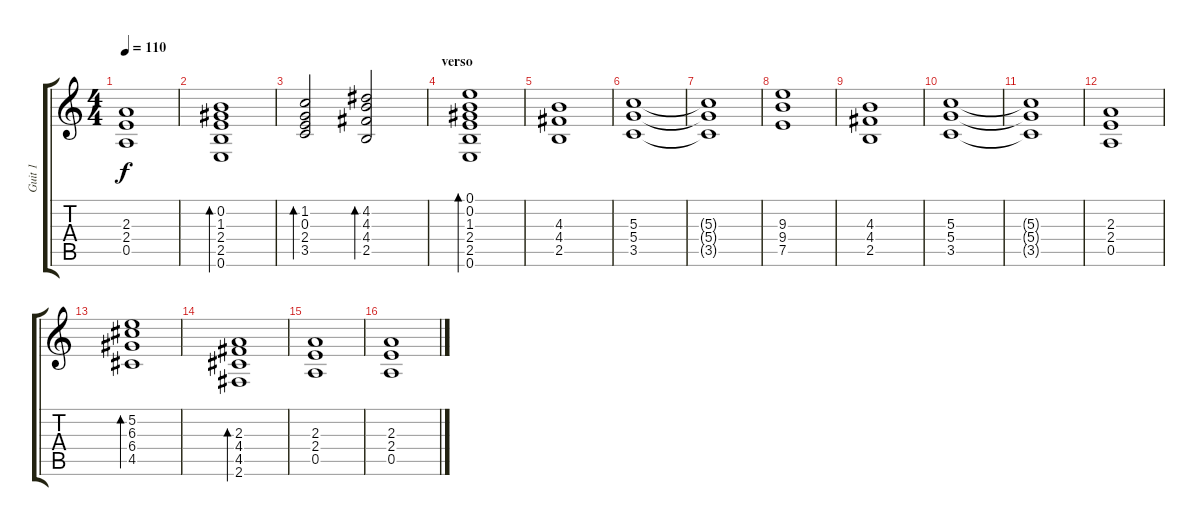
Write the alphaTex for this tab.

\track ("Guit 1" "Guit 1") {instrument overdrivenguitar}
\staff {score tabs}
\tuning (E4 B3 G3 D3 A2 E2) {hide}
\ts (4 4)
\tempo 110
\clef g2
\ks c
(2.3 2.4 0.5).1{dy f} |
(0.2 1.3 2.4 2.5 0.6).1{bd 120} |
(1.2 0.3 2.4 3.5).2{bd 120} (4.2 4.3 4.4 2.5).2{bd 120} |
\section ("" "verso")
(0.1 0.2 1.3 2.4 2.5 0.6).1{bd 120} |
(4.3 4.4 2.5).1 |
(5.3 5.4 3.5).1 |
(5.3{t} 5.4{t} 3.5{t}).1 |
(9.3 9.4 7.5).1 |
(4.3 4.4 2.5).1 |
(5.3 5.4 3.5).1 |
(5.3{t} 5.4{t} 3.5{t}).1 |
(2.3 2.4 0.5).1 |
(5.2 6.3 6.4 4.5).1{bd 120} |
(2.3 4.4 4.5 2.6).1{bd 120} |
(2.3 2.4 0.5).1 |
(2.3 2.4 0.5).1
